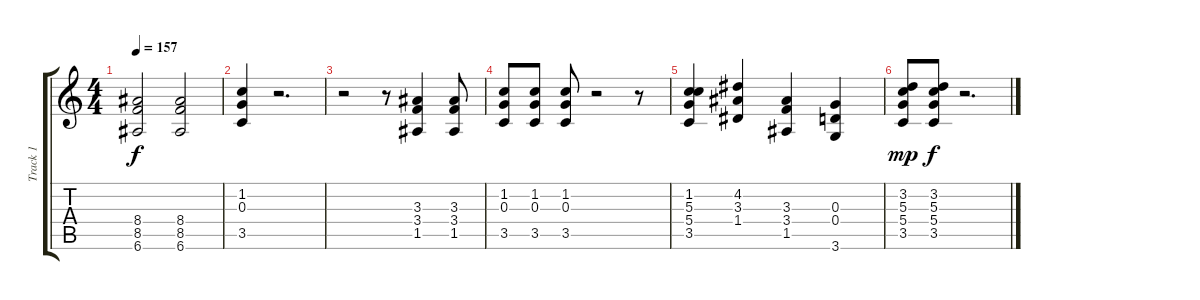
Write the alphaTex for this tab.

\track ("Track 1" "Track 1") {instrument distortionguitar}
\staff {score tabs}
\tuning (E4 B3 G3 D3 A2 E2) {hide}
\ts (4 4)
\tempo 157
\clef g2
\ks c
(8.4 8.5 6.6).2{dy f} (8.4 8.5 6.6).2 |
(1.2 0.3 3.5).4 r.2{d} |
r.2 r.8 (3.3 3.4 1.5).4 (3.3 3.4 1.5).8 |
(1.2 0.3 3.5).8 (1.2 0.3 3.5).8 (1.2 0.3 3.5).8 r.2 r.8 |
(1.2 5.3 5.4 3.5).4 (4.2 3.3 1.4).4 (3.3 3.4 1.5).4 (0.3 0.4 3.6).4 |
(3.2 5.3 5.4 3.5).8{dy mp} (3.2 5.3 5.4 3.5).8{dy f} r.2{d}
